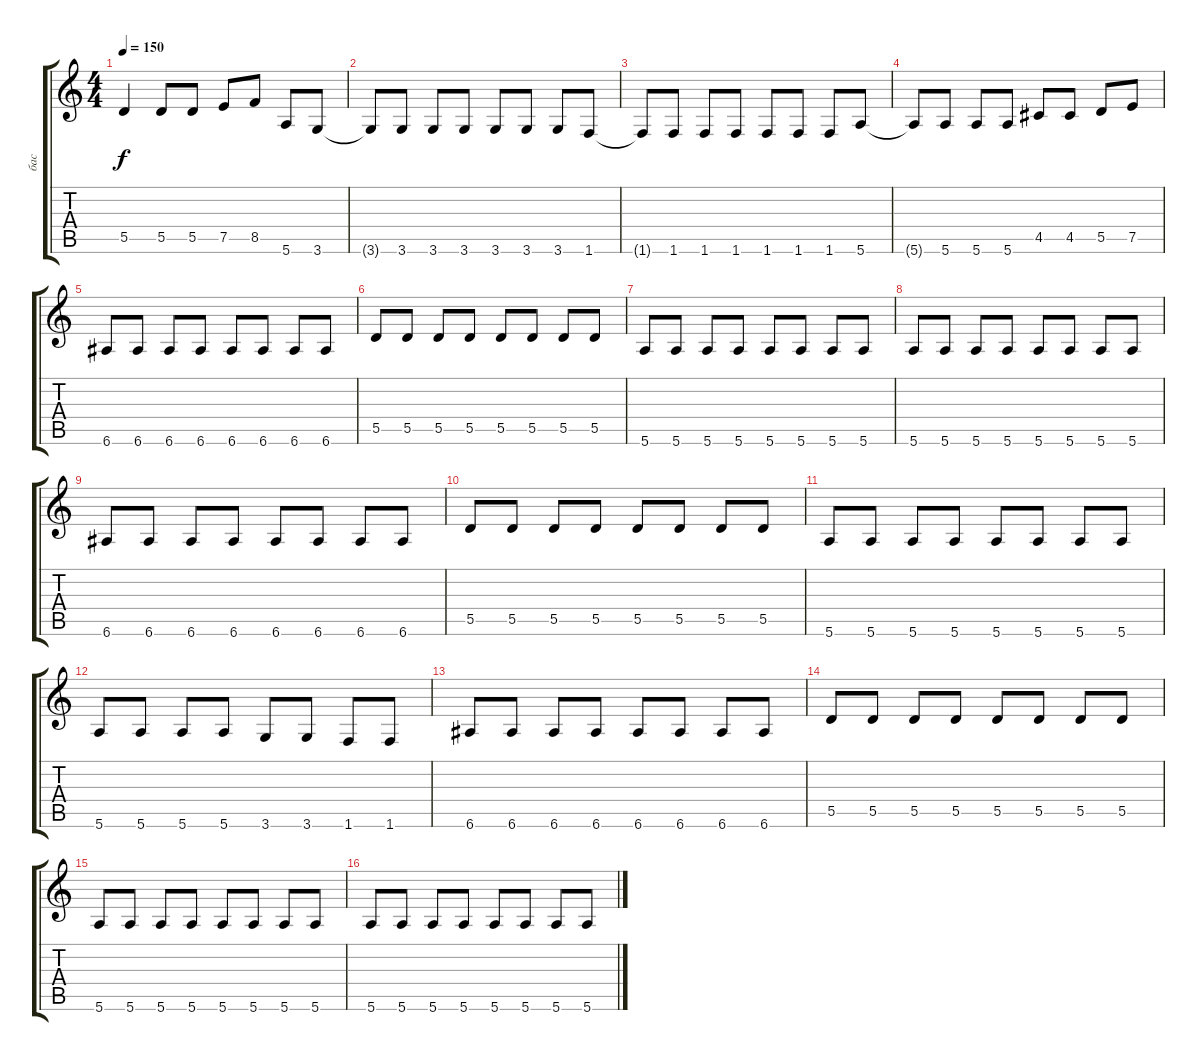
\track ("бас" "бас") {instrument electricbassfinger}
\staff {score tabs}
\tuning (E4 B3 G3 D3 A2 E2) {hide}
\ts (4 4)
\tempo 150
\clef g2
\ks c
5.5.4{dy f} 5.5.8 5.5.8 7.5.8 8.5.8 5.6.8 3.6.8 |
3.6{t}.8 3.6.8 3.6.8 3.6.8 3.6.8 3.6.8 3.6.8 1.6.8 |
1.6{t}.8 1.6.8 1.6.8 1.6.8 1.6.8 1.6.8 1.6.8 5.6.8 |
5.6{t}.8 5.6.8 5.6.8 5.6.8 4.5.8 4.5.8 5.5.8 7.5.8 |
6.6.8 6.6.8 6.6.8 6.6.8 6.6.8 6.6.8 6.6.8 6.6.8 |
5.5.8 5.5.8 5.5.8 5.5.8 5.5.8 5.5.8 5.5.8 5.5.8 |
5.6.8 5.6.8 5.6.8 5.6.8 5.6.8 5.6.8 5.6.8 5.6.8 |
5.6.8 5.6.8 5.6.8 5.6.8 5.6.8 5.6.8 5.6.8 5.6.8 |
6.6.8 6.6.8 6.6.8 6.6.8 6.6.8 6.6.8 6.6.8 6.6.8 |
5.5.8 5.5.8 5.5.8 5.5.8 5.5.8 5.5.8 5.5.8 5.5.8 |
5.6.8 5.6.8 5.6.8 5.6.8 5.6.8 5.6.8 5.6.8 5.6.8 |
5.6.8 5.6.8 5.6.8 5.6.8 3.6.8 3.6.8 1.6.8 1.6.8 |
6.6.8 6.6.8 6.6.8 6.6.8 6.6.8 6.6.8 6.6.8 6.6.8 |
5.5.8 5.5.8 5.5.8 5.5.8 5.5.8 5.5.8 5.5.8 5.5.8 |
5.6.8 5.6.8 5.6.8 5.6.8 5.6.8 5.6.8 5.6.8 5.6.8 |
5.6.8 5.6.8 5.6.8 5.6.8 5.6.8 5.6.8 5.6.8 5.6.8
